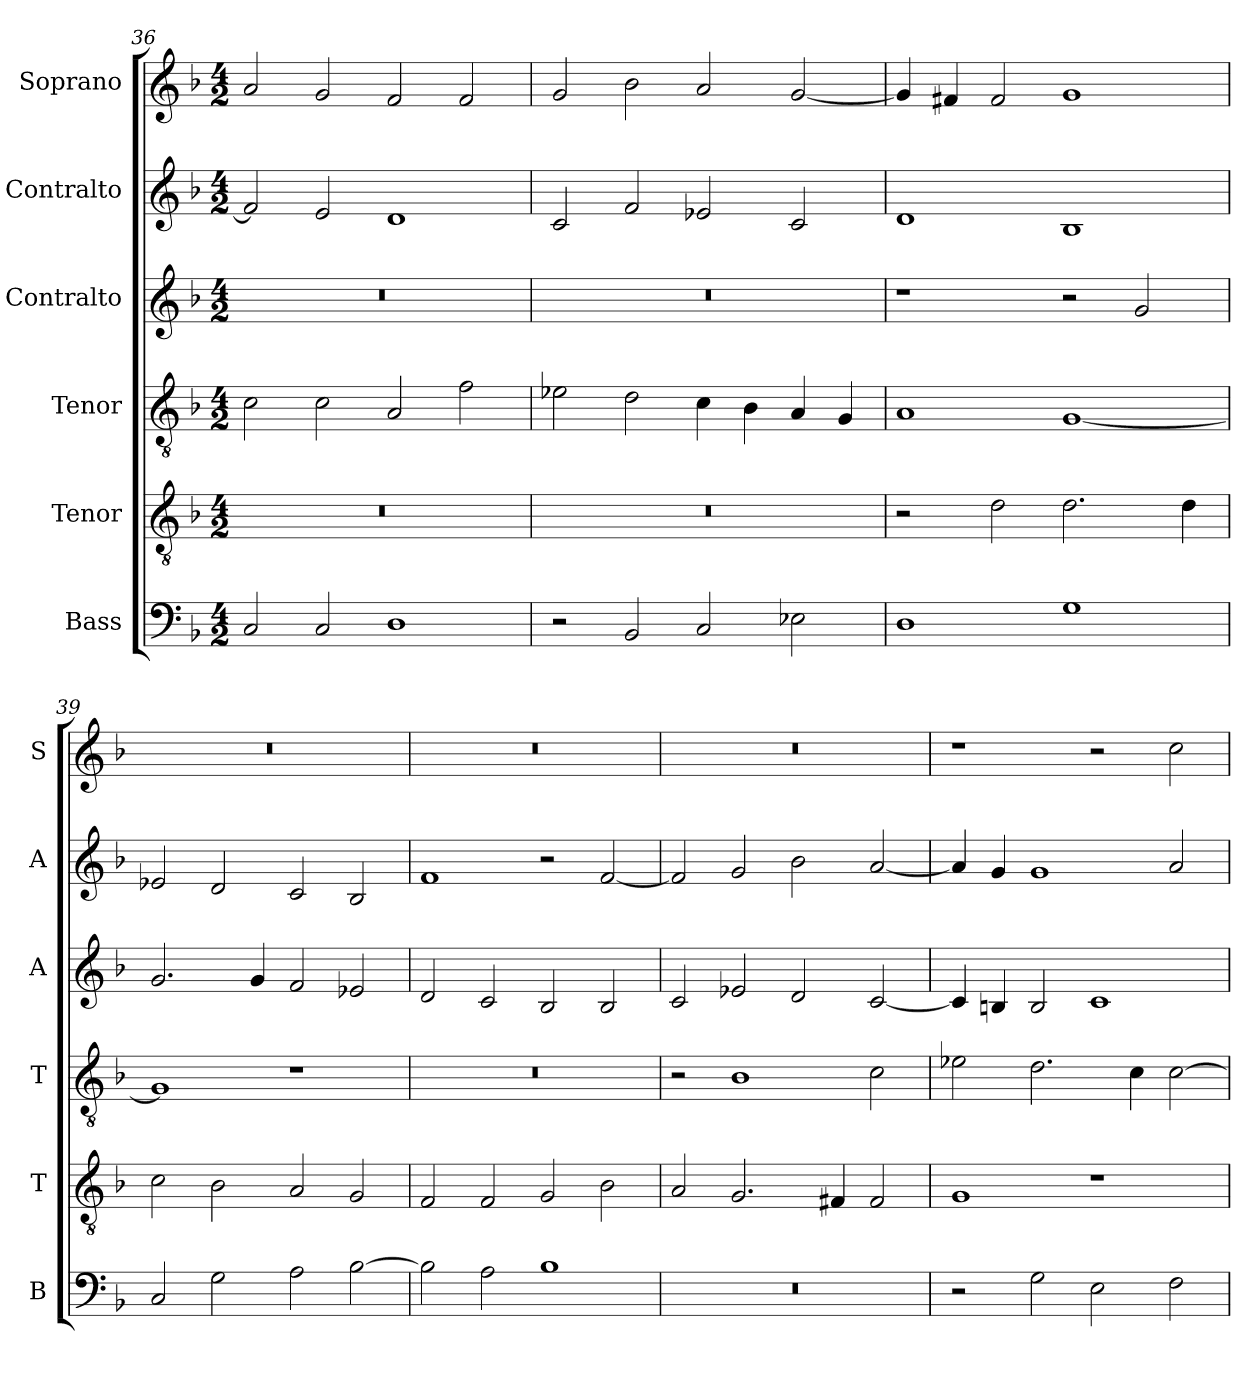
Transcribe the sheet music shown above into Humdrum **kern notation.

**kern	**kern	**kern	**kern	**kern	**kern
*part6	*part5	*part4	*part3	*part2	*part1
*staff6	*staff5	*staff4	*staff3	*staff2	*staff1
*I"Bass	*I"Tenor	*I"Tenor	*I"Contralto	*I"Contralto	*I"Soprano
*I'B	*I'T	*I'T	*I'A	*I'A	*I'S
*clefF4	*clefGv2	*clefGv2	*clefG2	*clefG2	*clefG2
*k[b-]	*k[b-]	*k[b-]	*k[b-]	*k[b-]	*k[b-]
*G:dor	*G:dor	*G:dor	*G:dor	*G:dor	*G:dor
*M4/2	*M4/2	*M4/2	*M4/2	*M4/2	*M4/2
=36	=36	=36	=36	=36	=36
2C	0r	2c	0r	2f]	2a
2C	.	2c	.	2e	2g
1D	.	2A	.	1d	2f
.	.	2f	.	.	2f
=37	=37	=37	=37	=37	=37
2r	0r	2e-X	0r	2c	2g
2BB-	.	2d	.	2f	2b-
2C	.	4c	.	2e-X	2a
.	.	4B-	.	.	.
2E-X	.	4A	.	2c	[2g
.	.	4G	.	.	.
=38	=38	=38	=38	=38	=38
1D	2r	1A	1r	1d	4g]
.	.	.	.	.	4f#X
.	2d	.	.	.	2f#
1G	2.d	[1G	2r	1B-	1g
.	.	.	2g	.	.
.	4d	.	.	.	.
=39	=39	=39	=39	=39	=39
2C	2c	1G]	2.g	2e-X	0r
2G	2B-	.	.	2d	.
.	.	.	4g	.	.
2A	2A	1r	2f	2c	.
[2B-	2G	.	2e-X	2B-	.
=40	=40	=40	=40	=40	=40
2B-]	2F	0r	2d	1f	0r
2A	2F	.	2c	.	.
1B-	2G	.	2B-	2r	.
.	2B-	.	2B-	[2f	.
=41	=41	=41	=41	=41	=41
0r	2A	2r	2c	2f]	0r
.	2.G	1B-	2e-X	2g	.
.	.	.	2d	2b-	.
.	4F#X	.	.	.	.
.	2F#	2c	[2c	[2a	.
=42	=42	=42	=42	=42	=42
2r	1G	2e-X	4c]	4a]	1r
.	.	.	4Bn	4g	.
2G	.	2.d	2B	1g	.
2E	1r	.	1c	.	2r
.	.	4c	.	.	.
2F	.	[2c	.	2a	2cc
=	=	=	=	=	=
*-	*-	*-	*-	*-	*-
